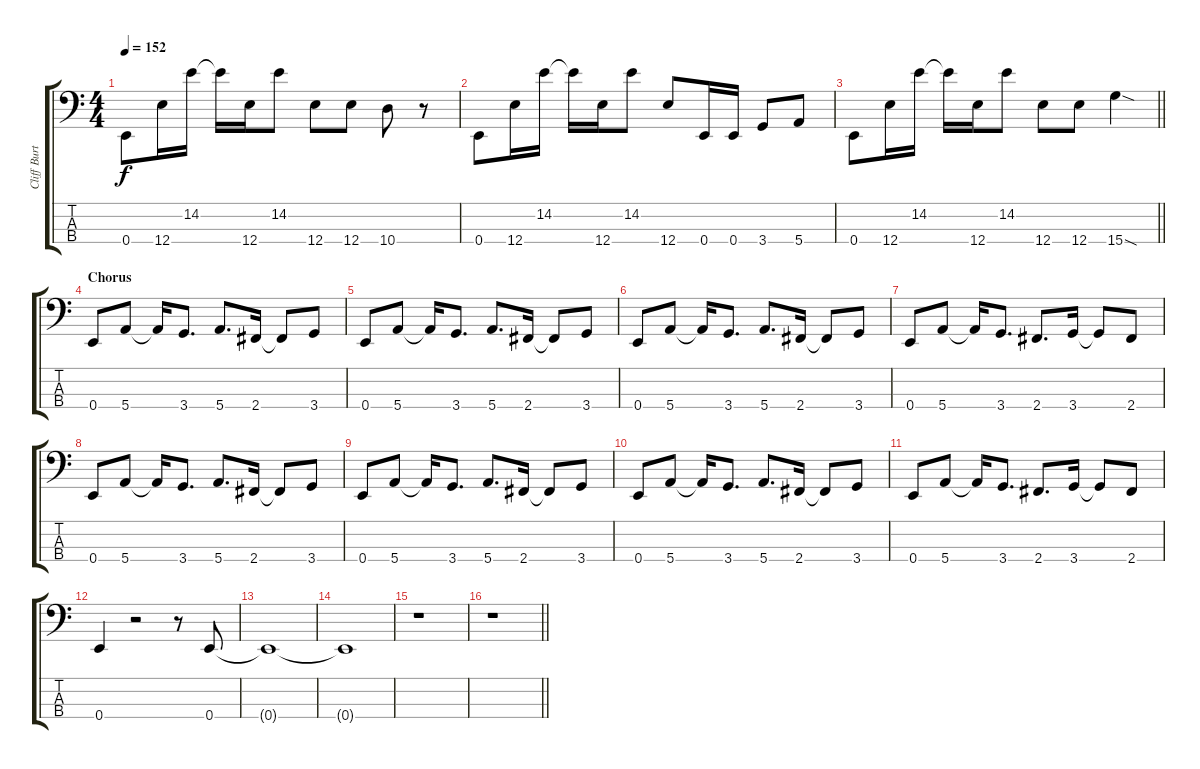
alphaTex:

\track ("Cliff Burton - Bass" "Cliff Burt") {instrument electricbassfinger}
\staff {score tabs}
\tuning (G2 D2 A1 E1) {hide}
\ts (4 4)
\tempo 152
\clef f4
\ks c
0.4.8{dy f} 12.4.16 14.2.16 14.2{t}.16 12.4.16 14.2.8 12.4.8 12.4.8 10.4.8 r.8 |
0.4.8 12.4.16 14.2.16 14.2{t}.16 12.4.16 14.2.8 12.4.8 0.4.16 0.4.16 3.4.8 5.4.8 |
\barLineRight lightlight
0.4.8 12.4.16 14.2.16 14.2{t}.16 12.4.16 14.2.8 12.4.8 12.4.8 15.4{sod}.4 |
\section ("" "Chorus")
0.4.8 5.4.8 5.4{t}.16 3.4.8{d} 5.4.8{d} 2.4.16 2.4{t}.8 3.4.8 |
0.4.8 5.4.8 5.4{t}.16 3.4.8{d} 5.4.8{d} 2.4.16 2.4{t}.8 3.4.8 |
0.4.8 5.4.8 5.4{t}.16 3.4.8{d} 5.4.8{d} 2.4.16 2.4{t}.8 3.4.8 |
0.4.8 5.4.8 5.4{t}.16 3.4.8{d} 2.4.8{d} 3.4.16 3.4{t}.8 2.4.8 |
0.4.8 5.4.8 5.4{t}.16 3.4.8{d} 5.4.8{d} 2.4.16 2.4{t}.8 3.4.8 |
0.4.8 5.4.8 5.4{t}.16 3.4.8{d} 5.4.8{d} 2.4.16 2.4{t}.8 3.4.8 |
0.4.8 5.4.8 5.4{t}.16 3.4.8{d} 5.4.8{d} 2.4.16 2.4{t}.8 3.4.8 |
0.4.8 5.4.8 5.4{t}.16 3.4.8{d} 2.4.8{d} 3.4.16 3.4{t}.8 2.4.8 |
0.4.4 r.2 r.8 0.4.8 |
0.4{t}.1 |
0.4{t}.1 |
r.1 |
\barLineRight lightlight
r.1
